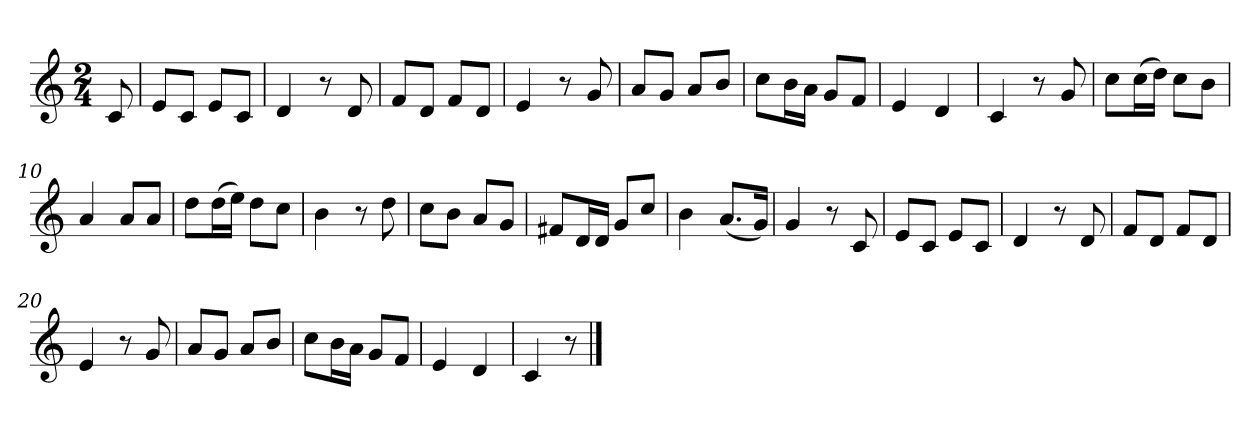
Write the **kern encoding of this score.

**kern
*part1
*staff1
*k[]
*M2/4
*MM120
=
8c
=1
8eL
8cJ
8eL
8cJ
=2
4d
8r
8d
=3
8fL
8dJ
8fL
8dJ
=4
4e
8r
8g
=5
8aL
8gJ
8aL
8bJ
=6
8ccL
16bL
16aJJ
8gL
8fJ
=7
4e
4d
=8
4c
8r
8g
=9
8ccL
(16ccL
16ddJJ)
8ccL
8bJ
=10
4a
8aL
8aJ
=11
8ddL
(16ddL
16eeJJ)
8ddL
8ccJ
=12
4b
8r
8dd
=13
8ccL
8bJ
8aL
8gJ
=14
8f#XL
16dL
16dJJ
8gL
8ccJ
=15
4b
(8.aL
16gJk)
=16
4g
8r
8c
=17
8eL
8cJ
8eL
8cJ
=18
4d
8r
8d
=19
8fL
8dJ
8fL
8dJ
=20
4e
8r
8g
=21
8aL
8gJ
8aL
8bJ
=22
8ccL
16bL
16aJJ
8gL
8fJ
=23
4e
4d
=24
4c
8r
==
*-
